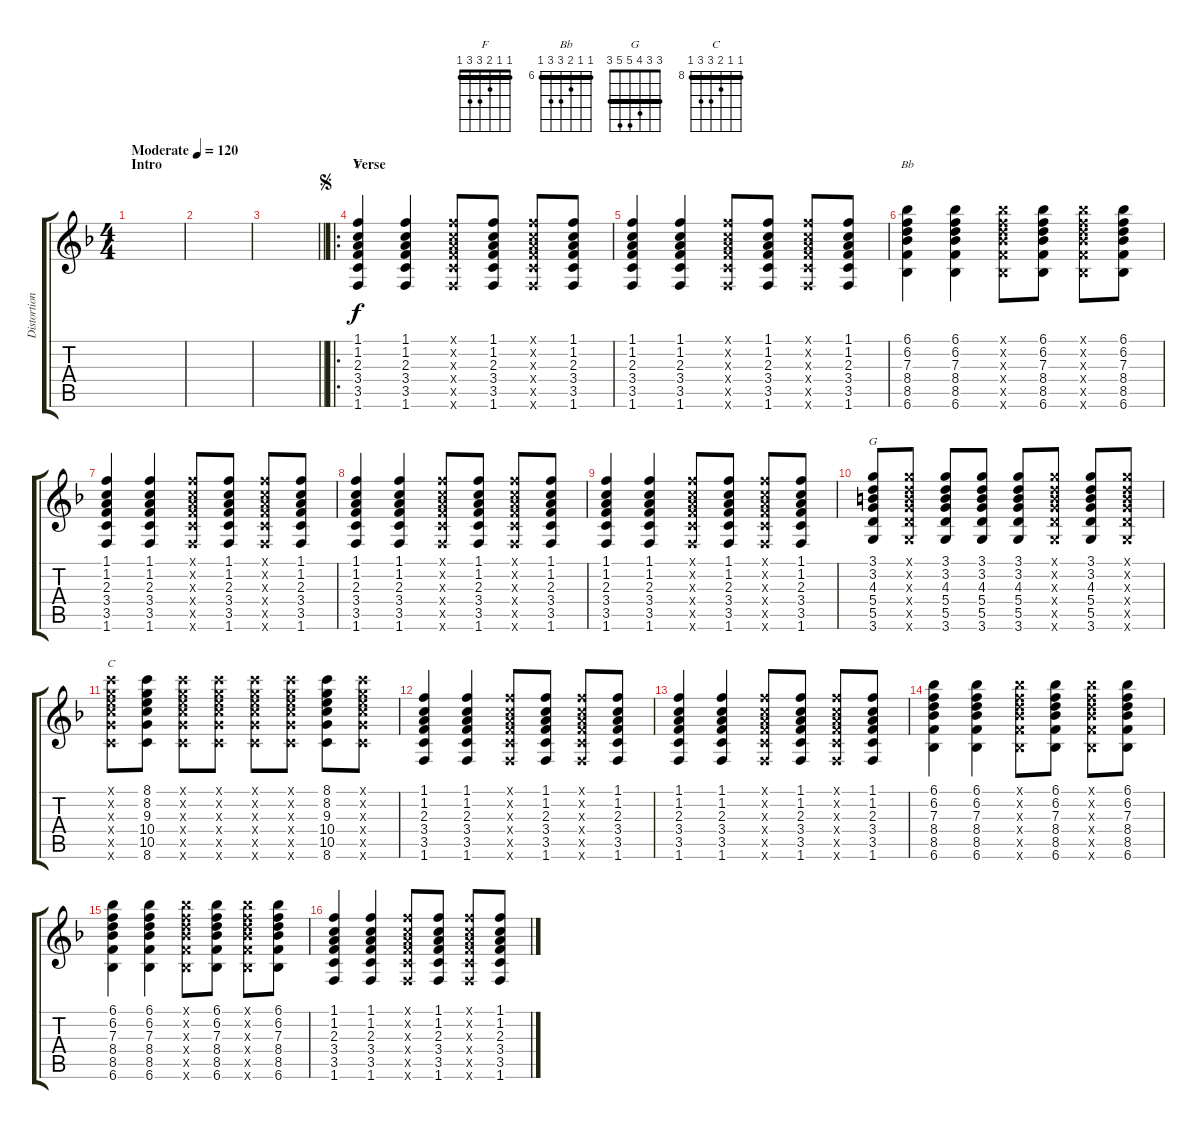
\track ("Distortion Guitar" "Distortion") {instrument distortionguitar}
\staff {score tabs}
\tuning (E4 B3 G3 D3 A2 E2) {hide}
\chord ("F" 1 1 2 3 3 1) {barre 1}
\chord ("Bb" 6 6 7 8 8 6) {firstfret 6 barre 6}
\chord ("G" 3 3 4 5 5 3) {barre 3}
\chord ("C" 8 8 9 10 10 8) {firstfret 8 barre 8}
\ts (4 4)
\section ("" "Intro")
\tempo (120 "Moderate")
\clef g2
\ks f
|
|
\barLineRight lightlight
|
\ro
\section ("" "Verse")
\jump segno
(1.1 1.2 2.3 3.4 3.5 1.6).4{ch "F"} (1.1 1.2 2.3 3.4 3.5 1.6).4 (1.1{x} 1.2{x} 2.3{x} 3.4{x} 3.5{x} 1.6{x}).8 (1.1 1.2 2.3 3.4 3.5 1.6).8 (1.1{x} 1.2{x} 2.3{x} 3.4{x} 3.5{x} 1.6{x}).8 (1.1 1.2 2.3 3.4 3.5 1.6).8 |
(1.1 1.2 2.3 3.4 3.5 1.6).4 (1.1 1.2 2.3 3.4 3.5 1.6).4 (1.1{x} 1.2{x} 2.3{x} 3.4{x} 3.5{x} 1.6{x}).8 (1.1 1.2 2.3 3.4 3.5 1.6).8 (1.1{x} 1.2{x} 2.3{x} 3.4{x} 3.5{x} 1.6{x}).8 (1.1 1.2 2.3 3.4 3.5 1.6).8 |
(6.1 6.2 7.3 8.4 8.5 6.6).4{ch "Bb"} (6.1 6.2 7.3 8.4 8.5 6.6).4 (6.1{x} 6.2{x} 7.3{x} 8.4{x} 8.5{x} 6.6{x}).8 (6.1 6.2 7.3 8.4 8.5 6.6).8 (6.1{x} 6.2{x} 7.3{x} 8.4{x} 8.5{x} 6.6{x}).8 (6.1 6.2 7.3 8.4 8.5 6.6).8 |
(1.1 1.2 2.3 3.4 3.5 1.6).4 (1.1 1.2 2.3 3.4 3.5 1.6).4 (1.1{x} 1.2{x} 2.3{x} 3.4{x} 3.5{x} 1.6{x}).8 (1.1 1.2 2.3 3.4 3.5 1.6).8 (1.1{x} 1.2{x} 2.3{x} 3.4{x} 3.5{x} 1.6{x}).8 (1.1 1.2 2.3 3.4 3.5 1.6).8 |
(1.1 1.2 2.3 3.4 3.5 1.6).4 (1.1 1.2 2.3 3.4 3.5 1.6).4 (1.1{x} 1.2{x} 2.3{x} 3.4{x} 3.5{x} 1.6{x}).8 (1.1 1.2 2.3 3.4 3.5 1.6).8 (1.1{x} 1.2{x} 2.3{x} 3.4{x} 3.5{x} 1.6{x}).8 (1.1 1.2 2.3 3.4 3.5 1.6).8 |
(1.1 1.2 2.3 3.4 3.5 1.6).4 (1.1 1.2 2.3 3.4 3.5 1.6).4 (1.1{x} 1.2{x} 2.3{x} 3.4{x} 3.5{x} 1.6{x}).8 (1.1 1.2 2.3 3.4 3.5 1.6).8 (1.1{x} 1.2{x} 2.3{x} 3.4{x} 3.5{x} 1.6{x}).8 (1.1 1.2 2.3 3.4 3.5 1.6).8 |
(3.1 3.2 4.3 5.4 5.5 3.6).8{ch "G"} (3.1{x} 3.2{x} 4.3{x} 5.4{x} 5.5{x} 3.6{x}).8 (3.1 3.2 4.3 5.4 5.5 3.6).8 (3.1 3.2 4.3 5.4 5.5 3.6).8 (3.1 3.2 4.3 5.4 5.5 3.6).8 (3.1{x} 3.2{x} 4.3{x} 5.4{x} 5.5{x} 3.6{x}).8 (3.1 3.2 4.3 5.4 5.5 3.6).8 (3.1{x} 3.2{x} 4.3{x} 5.4{x} 5.5{x} 3.6{x}).8 |
(8.1{x} 8.2{x} 9.3{x} 10.4{x} 10.5{x} 8.6{x}).8{ch "C"} (8.1 8.2 9.3 10.4 10.5 8.6).8 (8.1{x} 8.2{x} 9.3{x} 10.4{x} 10.5{x} 8.6{x}).8 (8.1{x} 8.2{x} 9.3{x} 10.4{x} 10.5{x} 8.6{x}).8 (8.1{x} 8.2{x} 9.3{x} 10.4{x} 10.5{x} 8.6{x}).8 (8.1{x} 8.2{x} 9.3{x} 10.4{x} 10.5{x} 8.6{x}).8 (8.1 8.2 9.3 10.4 10.5 8.6).8 (8.1{x} 8.2{x} 9.3{x} 10.4{x} 10.5{x} 8.6{x}).8 |
(1.1 1.2 2.3 3.4 3.5 1.6).4 (1.1 1.2 2.3 3.4 3.5 1.6).4 (1.1{x} 1.2{x} 2.3{x} 3.4{x} 3.5{x} 1.6{x}).8 (1.1 1.2 2.3 3.4 3.5 1.6).8 (1.1{x} 1.2{x} 2.3{x} 3.4{x} 3.5{x} 1.6{x}).8 (1.1 1.2 2.3 3.4 3.5 1.6).8 |
(1.1 1.2 2.3 3.4 3.5 1.6).4 (1.1 1.2 2.3 3.4 3.5 1.6).4 (1.1{x} 1.2{x} 2.3{x} 3.4{x} 3.5{x} 1.6{x}).8 (1.1 1.2 2.3 3.4 3.5 1.6).8 (1.1{x} 1.2{x} 2.3{x} 3.4{x} 3.5{x} 1.6{x}).8 (1.1 1.2 2.3 3.4 3.5 1.6).8 |
(6.1 6.2 7.3 8.4 8.5 6.6).4 (6.1 6.2 7.3 8.4 8.5 6.6).4 (6.1{x} 6.2{x} 7.3{x} 8.4{x} 8.5{x} 6.6{x}).8 (6.1 6.2 7.3 8.4 8.5 6.6).8 (6.1{x} 6.2{x} 7.3{x} 8.4{x} 8.5{x} 6.6{x}).8 (6.1 6.2 7.3 8.4 8.5 6.6).8 |
(6.1 6.2 7.3 8.4 8.5 6.6).4 (6.1 6.2 7.3 8.4 8.5 6.6).4 (6.1{x} 6.2{x} 7.3{x} 8.4{x} 8.5{x} 6.6{x}).8 (6.1 6.2 7.3 8.4 8.5 6.6).8 (6.1{x} 6.2{x} 7.3{x} 8.4{x} 8.5{x} 6.6{x}).8 (6.1 6.2 7.3 8.4 8.5 6.6).8 |
(1.1 1.2 2.3 3.4 3.5 1.6).4 (1.1 1.2 2.3 3.4 3.5 1.6).4 (1.1{x} 1.2{x} 2.3{x} 3.4{x} 3.5{x} 1.6{x}).8 (1.1 1.2 2.3 3.4 3.5 1.6).8 (1.1{x} 1.2{x} 2.3{x} 3.4{x} 3.5{x} 1.6{x}).8 (1.1 1.2 2.3 3.4 3.5 1.6).8
